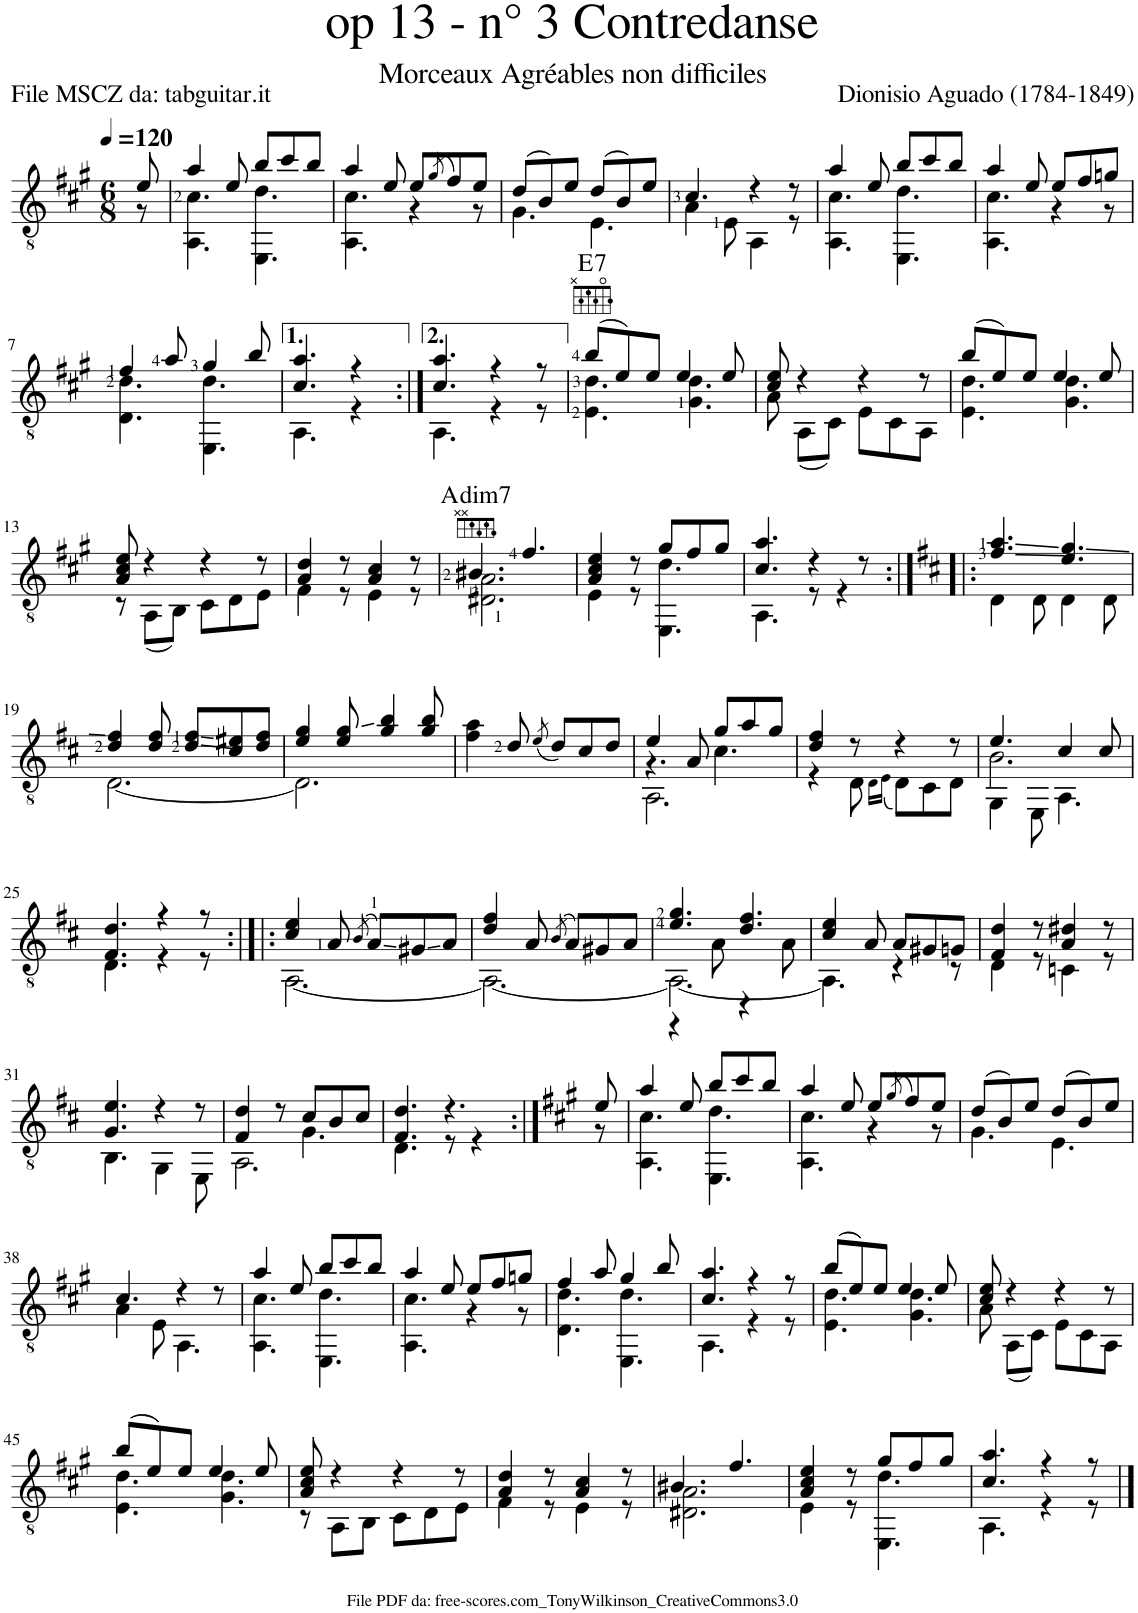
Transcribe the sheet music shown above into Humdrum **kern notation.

**kern	**harte
*part1	*part1
*staff1	*
*I"Guitar	*
*I'Guit.	*
*clefGv2	*
*k[f#c#g#]	*
*M6/8	*
*MM120	*
=	=
*^	*
8e/	8r	.
=1	=1	=1
4a/	4.AA\ 4.c#\	.
8e/	.	.
8b/L	4.EE\ 4.d\	.
8cc#/	.	.
8b/J	.	.
=2	=2	=2
4a/	4.AA\ 4.c#\	.
8e/	.	.
8e/L	4r	.
(8qg#/	.	.
8f#/)	.	.
8e/J	8r	.
=3	=3	=3
(8d/L	4.G#\	.
8B/)	.	.
8e/J	.	.
(8d/L	4.E\	.
8B/)	.	.
8e/J	.	.
=4	=4	=4
4.c#/	4A\	.
.	8E\	.
4r	4AA\	.
8r	8r	.
=5	=5	=5
4a/	4.AA\ 4.c#\	.
8e/	.	.
8b/L	4.EE\ 4.d\	.
8cc#/	.	.
8b/J	.	.
=6	=6	=6
4a/	4.AA\ 4.c#\	.
8e/	.	.
8e/L	4r	.
8f#/	.	.
8gn/J	8r	.
!!LO:LB:g=z	!!
=7	=7	=7
4f#/	4.D\ 4.d\	.
8a/	.	.
4g#/	4.EE\ 4.d\	.
8b/	.	.
=8	=8	=8
4.c#/ 4.a/	4.AA\	.
4r	4r	.
=9:|!	=9:|!	=9:|!
4.c#/ 4.a/	4.AA\	.
4r	4r	.
8r	8r	.
=10	=10	=10
!	!	!LO:H:kt=7
(8b/L	4.E\ 4.d\	E:7
8e/)	.	.
8e/J	.	.
4e/	4.G#\ 4.d\	.
8e/	.	.
=11	=11	=11
8c#/ 8e/	8A\	.
4r	(8AA\L	.
.	8C#\J)	.
4r	8E\L	.
.	8C#\	.
8r	8AA\J	.
=12	=12	=12
(8b/L	4.E\ 4.d\	.
8e/)	.	.
8e/J	.	.
4e/	4.G#\ 4.d\	.
8e/	.	.
!!LO:LB:g=z	!!
=13	=13	=13
8A/ 8c#/ 8e/	8r	.
4r	(8AA\L	.
.	8BB\J)	.
4r	8C#\L	.
.	8D\	.
8r	8E\J	.
=14	=14	=14
4A/ 4d/	4F#\	.
8r	8r	.
4A/ 4c#/	4E\	.
8r	8r	.
=15	=15	=15
!	!	!LO:H:kt=dim7
4.B#X/	2.D#X\ 2.A\	A:dim7
4.f#/	.	.
=16	=16	=16
4A/ 4c#/ 4e/	4E\	.
8r	8r	.
8g#/L	4.EE\ 4.d\	.
8f#/	.	.
8g#/J	.	.
=17	=17	=17
4.c#/ 4.a/	4.AA\	.
4r	8r	.
.	4r	.
8r	.	.
=18:|!|:	=18:|!|:	=18:|!|:
*k[f#c#]	*	*
4.f#/ 4.a/	4D\	.
.	8D\	.
4.e/ 4.g/	4D\	.
.	8D\	.
!!LO:LB:g=z	!!
=19	=19	=19
4d/ 4f#/	[2.D\	.
8d/ 8f#/	.	.
8d/ 8f#/L	.	.
8c#/ 8e#X/	.	.
8d/ 8f#/J	.	.
=20	=20	=20
4e/ 4g/	2.D\]	.
8e/ 8g/	.	.
4g/ 4b/	.	.
8g/ 8b/	.	.
*v	*v	*
=21	=21
4f#\ 4a\	.
8d/	.
(8qe/	.
8d/L)	.
8c#/	.
8d/J	.
=22	=22
*^	*
*	*^	*
4e/	4.r	2.AA\	.
8A/	.	.	.
8g/L	4.c#\	.	.
8a/	.	.	.
8g/J	.	.	.
*	*v	*v	*
=23	=23	=23
4d/ 4f#/	4r	.
8r	8D\	.
.	16qD\LL	.
.	(16qE\JJ	.
4r	8D\L)	.
.	8C#\	.
8r	8D\J	.
=24	=24	=24
*	*^	*
4.e/	2.B\	4GG\	.
.	.	8EE\	.
4c#/	.	4.AA\	.
8c#/	.	.	.
*	*v	*v	*
!!LO:LB:g=z
=25	=25	=25
4.F#/ 4.d/	4.D\	.
4r	4r	.
8r	8r	.
=26:|!|:	=26:|!|:	=26:|!|:
4c#/ 4e/	[2.AA\	.
8A/	.	.
(8qB/	.	.
8A/L)	.	.
8G#X/	.	.
8A/J	.	.
=27	=27	=27
4d/ 4f#/	2.AA\_	.
8A/	.	.
(8qB/	.	.
8A/L)	.	.
8G#X/	.	.
8A/J	.	.
=28	=28	=28
*	*^	*
4.e/ 4.g/	2.AA\_	4r	.
.	.	8A\	.
4.d/ 4.f#/	.	4r	.
.	.	8A\	.
*	*v	*v	*
=29	=29	=29
4c#/ 4e/	4.AA\]	.
8A/	.	.
8A/L	4r	.
8G#X/	.	.
8Gn/J	8r	.
=30	=30	=30
4F#/ 4d/	4D\	.
8r	8r	.
4A/ 4d#X/	4Cn\	.
8r	8r	.
!!LO:LB:g=z	!!
=31	=31	=31
4.G/ 4.e/	4.BB\	.
4r	4GG\	.
8r	8EE\	.
=32	=32	=32
*	*^	*
4F#/ 4d/	2.AA\	4.ryy	.
8r	.	.	.
8c#/L	.	4.G\	.
8B/	.	.	.
8c#/J	.	.	.
*	*v	*v	*
=33	=33	=33
4.F#/ 4.d/	4.D\	.
4.r	8r	.
.	4r	.
=34:|!	=34:|!	=34:|!
*k[f#c#g#]	*	*
8e/	8r	.
=35	=35	=35
4a/	4.AA\ 4.c#\	.
8e/	.	.
8b/L	4.EE\ 4.d\	.
8cc#/	.	.
8b/J	.	.
=36	=36	=36
4a/	4.AA\ 4.c#\	.
8e/	.	.
8e/L	4r	.
(8qg#/	.	.
8f#/)	.	.
8e/J	8r	.
=37	=37	=37
(8d/L	4.G#\	.
8B/)	.	.
8e/J	.	.
(8d/L	4.E\	.
8B/)	.	.
8e/J	.	.
!!LO:LB:g=z	!!
=38	=38	=38
4.c#/	4A\	.
.	8E\	.
4r	4.AA\	.
8r	.	.
=39	=39	=39
4a/	4.AA\ 4.c#\	.
8e/	.	.
8b/L	4.EE\ 4.d\	.
8cc#/	.	.
8b/J	.	.
=40	=40	=40
4a/	4.AA\ 4.c#\	.
8e/	.	.
8e/L	4r	.
8f#/	.	.
8gn/J	8r	.
=41	=41	=41
4f#/	4.D\ 4.d\	.
8a/	.	.
4g#/	4.EE\ 4.d\	.
8b/	.	.
=42	=42	=42
4.c#/ 4.a/	4.AA\	.
4r	4r	.
8r	8r	.
=43	=43	=43
(8b/L	4.E\ 4.d\	.
8e/)	.	.
8e/J	.	.
4e/	4.G#\ 4.d\	.
8e/	.	.
=44	=44	=44
8c#/ 8e/	8A\	.
4r	(8AA\L	.
.	8C#\J)	.
4r	8E\L	.
.	8C#\	.
8r	8AA\J	.
!!LO:LB:g=z	!!
=45	=45	=45
(8b/L	4.E\ 4.d\	.
8e/)	.	.
8e/J	.	.
4e/	4.G#\ 4.d\	.
8e/	.	.
=46	=46	=46
8A/ 8c#/ 8e/	8r	.
4r	8AA\L	.
.	8BB\J	.
4r	8C#\L	.
.	8D\	.
8r	8E\J	.
=47	=47	=47
4A/ 4d/	4F#\	.
8r	8r	.
4A/ 4c#/	4E\	.
8r	8r	.
=48	=48	=48
4.B#X/	2.D#X\ 2.A\	.
4.f#/	.	.
=49	=49	=49
4A/ 4c#/ 4e/	4E\	.
8r	8r	.
8g#/L	4.EE\ 4.d\	.
8f#/	.	.
8g#/J	.	.
=50	=50	=50
4.c#/ 4.a/	4.AA\	.
4r	4r	.
8r	8r	.
*v	*v	*
==	==
*-	*-
